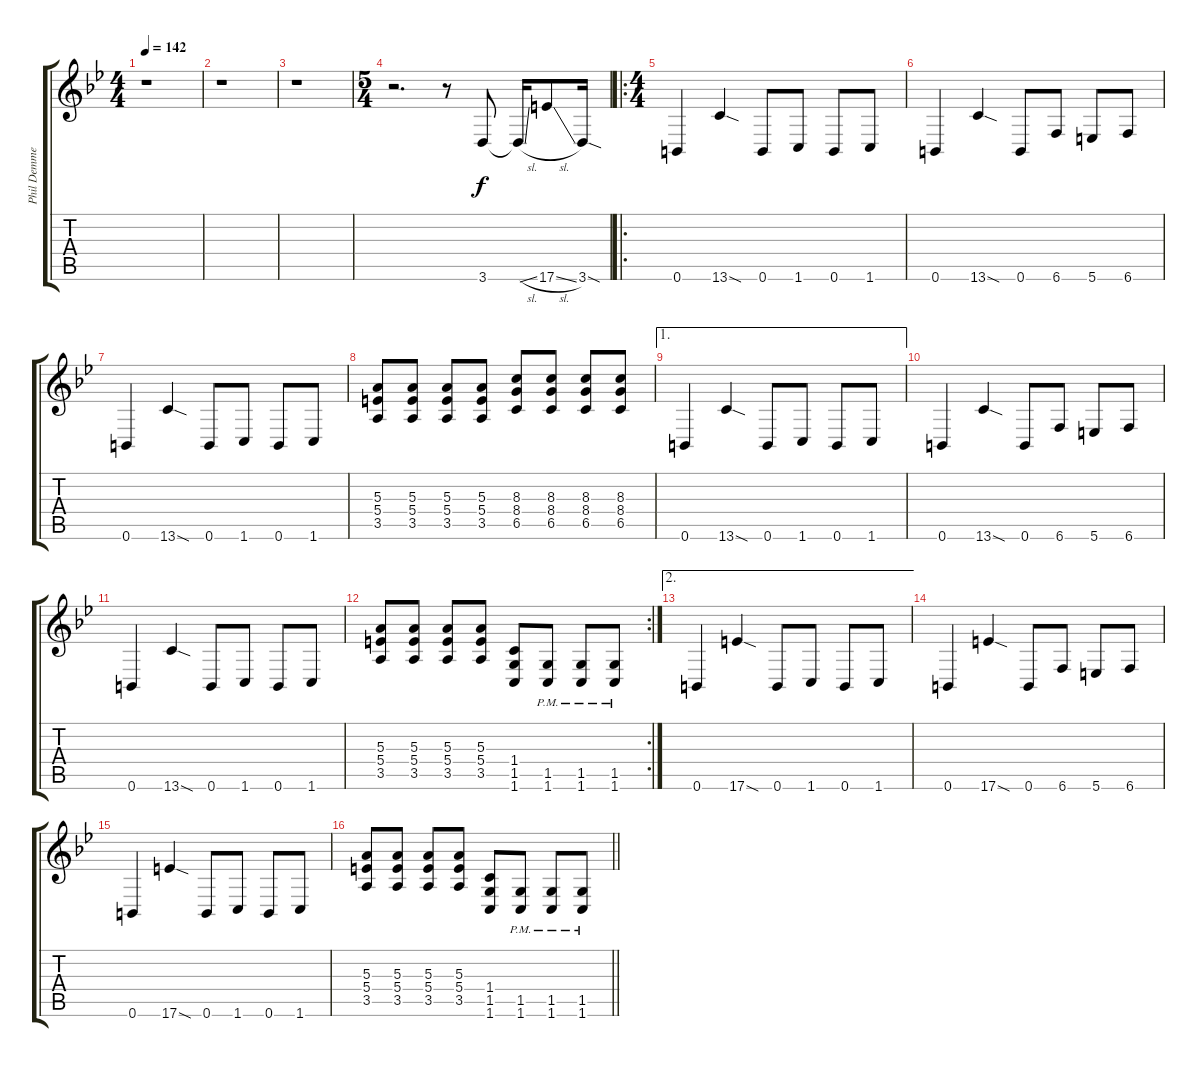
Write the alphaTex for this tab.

\track ("Phil Demmel" "Phil Demme") {instrument distortionguitar}
\staff {score tabs}
\tuning (Db4 Ab3 E3 B2 Gb2 B1) {hide}
\ts (4 4)
\tempo 142
\clef g2
\ks bb
r.1{dy f instrument distortionguitar} |
r.1 |
r.1 |
\ts (5 4)
r.2{d} r.8 3.6.8 3.6{sl t}.16 17.6{sl}.8 3.6{sod}.16 |
\ro
\ts (4 4)
0.6.4 13.6{sod}.4 0.6.8 1.6.8 0.6.8 1.6.8 |
0.6.4 13.6{sod}.4 0.6.8 6.6.8 5.6.8 6.6.8 |
0.6.4 13.6{sod}.4 0.6.8 1.6.8 0.6.8 1.6.8 |
(5.3 5.4 3.5).8 (5.3 5.4 3.5).8 (5.3 5.4 3.5).8 (5.3 5.4 3.5).8 (8.3 8.4 6.5).8 (8.3 8.4 6.5).8 (8.3 8.4 6.5).8 (8.3 8.4 6.5).8 |
\ae 1
0.6.4 13.6{sod}.4 0.6.8 1.6.8 0.6.8 1.6.8 |
0.6.4 13.6{sod}.4 0.6.8 6.6.8 5.6.8 6.6.8 |
0.6.4 13.6{sod}.4 0.6.8 1.6.8 0.6.8 1.6.8 |
\rc 2
(5.3 5.4 3.5).8 (5.3 5.4 3.5).8 (5.3 5.4 3.5).8 (5.3 5.4 3.5).8 (1.4 1.5 1.6).8 (1.5{pm} 1.6{pm}).8 (1.5{pm} 1.6{pm}).8 (1.5{pm} 1.6{pm}).8 |
\ae 2
0.6.4 17.6{sod}.4 0.6.8 1.6.8 0.6.8 1.6.8 |
0.6.4 17.6{sod}.4 0.6.8 6.6.8 5.6.8 6.6.8 |
0.6.4 17.6{sod}.4 0.6.8 1.6.8 0.6.8 1.6.8 |
\barLineRight lightlight
(5.3 5.4 3.5).8 (5.3 5.4 3.5).8 (5.3 5.4 3.5).8 (5.3 5.4 3.5).8 (1.4 1.5 1.6).8 (1.5{pm} 1.6{pm}).8 (1.5{pm} 1.6{pm}).8 (1.5{pm} 1.6{pm}).8
